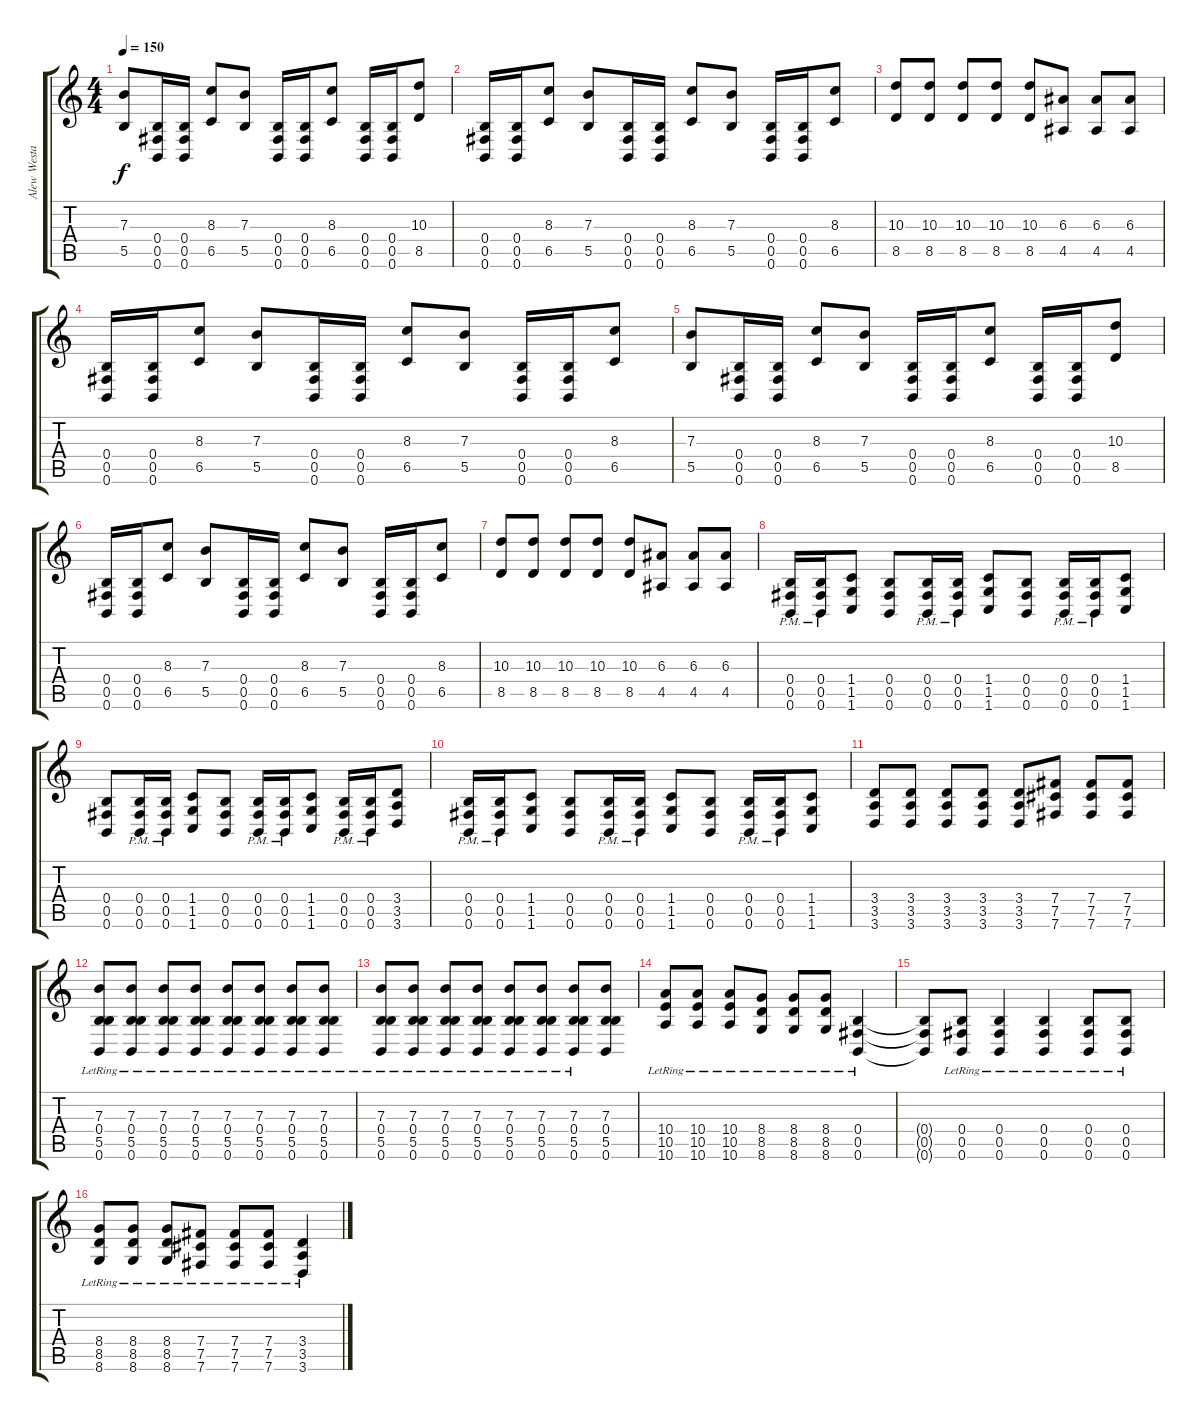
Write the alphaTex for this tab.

\track ("Alew Westaway Dist." "Alew Westa") {instrument distortionguitar}
\staff {score tabs}
\tuning (Db4 Ab3 E3 B2 Gb2 B1) {hide}
\ts (4 4)
\tempo 150
\clef g2
\ks c
(7.3 5.5).8{dy f} (0.4 0.5 0.6).16 (0.4 0.5 0.6).16 (8.3 6.5).8 (7.3 5.5).8 (0.4 0.5 0.6).16 (0.4 0.5 0.6).16 (8.3 6.5).8 (0.4 0.5 0.6).16 (0.4 0.5 0.6).16 (10.3 8.5).8 |
(0.4 0.5 0.6).16 (0.4 0.5 0.6).16 (8.3 6.5).8 (7.3 5.5).8 (0.4 0.5 0.6).16 (0.4 0.5 0.6).16 (8.3 6.5).8 (7.3 5.5).8 (0.4 0.5 0.6).16 (0.4 0.5 0.6).16 (8.3 6.5).8 |
(10.3 8.5).8 (10.3 8.5).8 (10.3 8.5).8 (10.3 8.5).8 (10.3 8.5).8 (6.3 4.5).8 (6.3 4.5).8 (6.3 4.5).8 |
(0.4 0.5 0.6).16 (0.4 0.5 0.6).16 (8.3 6.5).8 (7.3 5.5).8 (0.4 0.5 0.6).16 (0.4 0.5 0.6).16 (8.3 6.5).8 (7.3 5.5).8 (0.4 0.5 0.6).16 (0.4 0.5 0.6).16 (8.3 6.5).8 |
(7.3 5.5).8 (0.4 0.5 0.6).16 (0.4 0.5 0.6).16 (8.3 6.5).8 (7.3 5.5).8 (0.4 0.5 0.6).16 (0.4 0.5 0.6).16 (8.3 6.5).8 (0.4 0.5 0.6).16 (0.4 0.5 0.6).16 (10.3 8.5).8 |
(0.4 0.5 0.6).16 (0.4 0.5 0.6).16 (8.3 6.5).8 (7.3 5.5).8 (0.4 0.5 0.6).16 (0.4 0.5 0.6).16 (8.3 6.5).8 (7.3 5.5).8 (0.4 0.5 0.6).16 (0.4 0.5 0.6).16 (8.3 6.5).8 |
(10.3 8.5).8 (10.3 8.5).8 (10.3 8.5).8 (10.3 8.5).8 (10.3 8.5).8 (6.3 4.5).8 (6.3 4.5).8 (6.3 4.5).8 |
(0.4{pm} 0.5{pm} 0.6{pm}).16 (0.4{pm} 0.5{pm} 0.6{pm}).16 (1.4 1.5 1.6).8 (0.4 0.5 0.6).8 (0.4{pm} 0.5{pm} 0.6{pm}).16 (0.4{pm} 0.5{pm} 0.6{pm}).16 (1.4 1.5 1.6).8 (0.4 0.5 0.6).8 (0.4{pm} 0.5{pm} 0.6{pm}).16 (0.4{pm} 0.5{pm} 0.6{pm}).16 (1.4 1.5 1.6).8 |
(0.4 0.5 0.6).8 (0.4{pm} 0.5{pm} 0.6{pm}).16 (0.4{pm} 0.5{pm} 0.6{pm}).16 (1.4 1.5 1.6).8 (0.4 0.5 0.6).8 (0.4{pm} 0.5{pm} 0.6{pm}).16 (0.4{pm} 0.5{pm} 0.6{pm}).16 (1.4 1.5 1.6).8 (0.4{pm} 0.5{pm} 0.6{pm}).16 (0.4{pm} 0.5{pm} 0.6{pm}).16 (3.4 3.5 3.6).8 |
(0.4{pm} 0.5{pm} 0.6{pm}).16 (0.4{pm} 0.5{pm} 0.6{pm}).16 (1.4 1.5 1.6).8 (0.4 0.5 0.6).8 (0.4{pm} 0.5{pm} 0.6{pm}).16 (0.4{pm} 0.5{pm} 0.6{pm}).16 (1.4 1.5 1.6).8 (0.4 0.5 0.6).8 (0.4{pm} 0.5{pm} 0.6{pm}).16 (0.4{pm} 0.5{pm} 0.6{pm}).16 (1.4 1.5 1.6).8 |
(3.4 3.5 3.6).8 (3.4 3.5 3.6).8 (3.4 3.5 3.6).8 (3.4 3.5 3.6).8 (3.4 3.5 3.6).8 (7.4 7.5 7.6).8 (7.4 7.5 7.6).8 (7.4 7.5 7.6).8 |
(7.3{lr} 0.4{lr} 5.5{lr} 0.6{lr}).8 (7.3{lr} 0.4{lr} 5.5{lr} 0.6{lr}).8 (7.3{lr} 0.4{lr} 5.5{lr} 0.6{lr}).8 (7.3{lr} 0.4{lr} 5.5{lr} 0.6{lr}).8 (7.3{lr} 0.4{lr} 5.5{lr} 0.6{lr}).8 (7.3{lr} 0.4{lr} 5.5{lr} 0.6{lr}).8 (7.3{lr} 0.4{lr} 5.5{lr} 0.6{lr}).8 (7.3{lr} 0.4{lr} 5.5{lr} 0.6{lr}).8 |
(7.3{lr} 0.4{lr} 5.5{lr} 0.6{lr}).8 (7.3{lr} 0.4{lr} 5.5{lr} 0.6{lr}).8 (7.3{lr} 0.4{lr} 5.5{lr} 0.6{lr}).8 (7.3{lr} 0.4{lr} 5.5{lr} 0.6{lr}).8 (7.3{lr} 0.4{lr} 5.5{lr} 0.6{lr}).8 (7.3{lr} 0.4{lr} 5.5{lr} 0.6{lr}).8 (7.3{lr} 0.4{lr} 5.5{lr} 0.6{lr}).8 (7.3 0.4 5.5 0.6).8 |
(10.4{lr} 10.5{lr} 10.6{lr}).8 (10.4{lr} 10.5{lr} 10.6{lr}).8 (10.4{lr} 10.5{lr} 10.6{lr}).8 (8.4{lr} 8.5{lr} 8.6{lr}).8 (8.4{lr} 8.5{lr} 8.6{lr}).8 (8.4{lr} 8.5{lr} 8.6{lr}).8 (0.4{lr} 0.5{lr} 0.6{lr}).4 |
(0.4{t} 0.5{t} 0.6{t}).8 (0.4{lr} 0.5{lr} 0.6{lr}).8 (0.4{lr} 0.5{lr} 0.6{lr}).4 (0.4{lr} 0.5{lr} 0.6{lr}).4 (0.4{lr} 0.5{lr} 0.6{lr}).8 (0.4{lr} 0.5{lr} 0.6{lr}).8 |
(8.4{lr} 8.5{lr} 8.6{lr}).8 (8.4{lr} 8.5{lr} 8.6{lr}).8 (8.4{lr} 8.5{lr} 8.6{lr}).8 (7.4{lr} 7.5{lr} 7.6{lr}).8 (7.4{lr} 7.5{lr} 7.6{lr}).8 (7.4{lr} 7.5{lr} 7.6{lr}).8 (3.4{lr} 3.5{lr} 3.6{lr}).4
